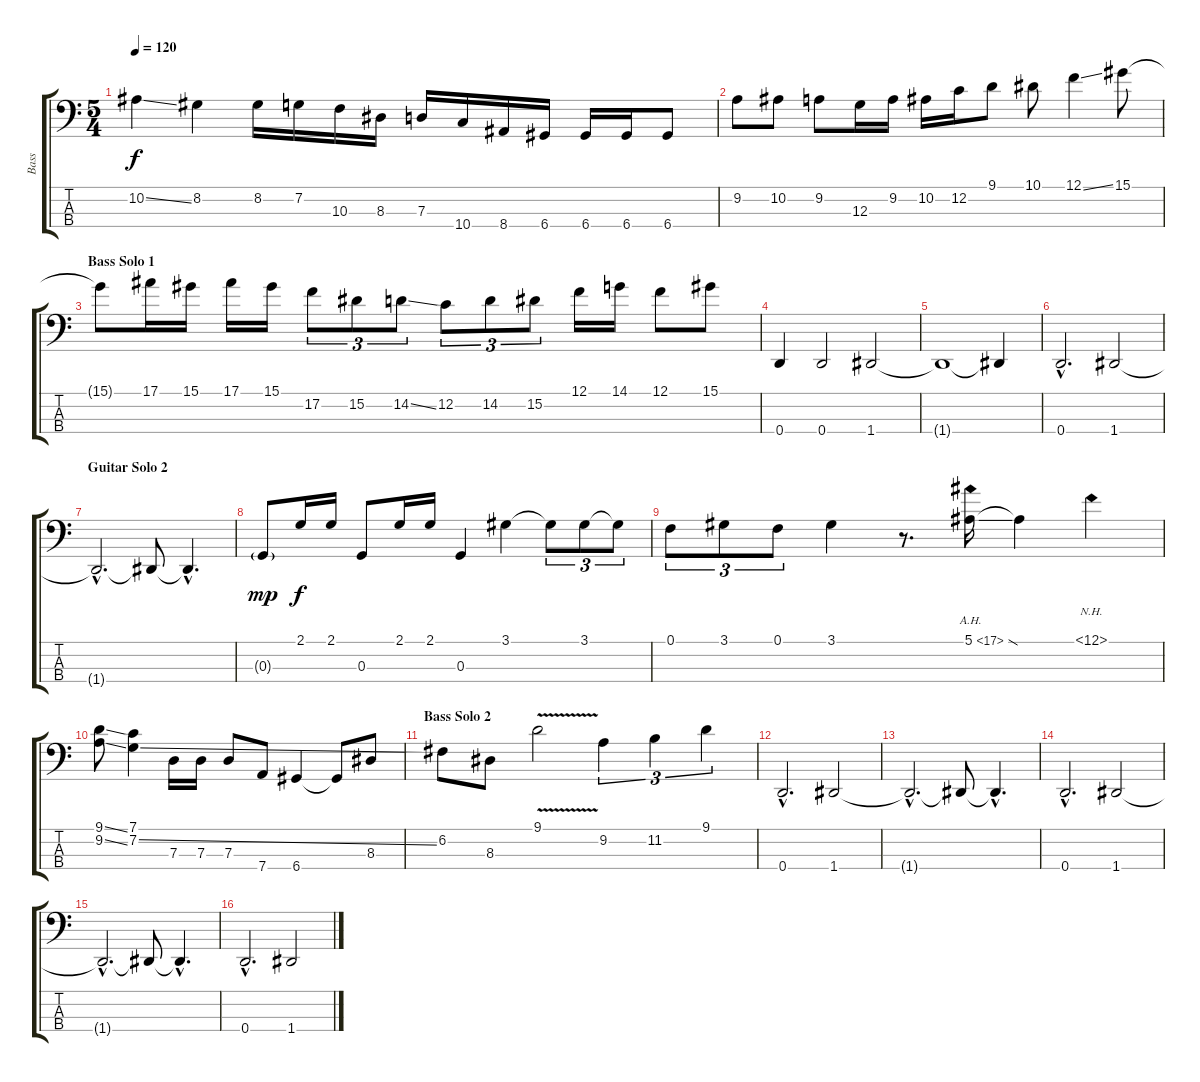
\track ("Bass" "Bass") {instrument fretlessbass}
\staff {score tabs}
\tuning (F2 C2 G1 D1) {hide}
\ts (5 4)
\tempo 120
\clef f4
\ks c
10.2{ss}.4{dy f} 8.2.4 8.2.16 7.2.16 10.3.16 8.3.16 7.3.16 10.4.16 8.4.16 6.4.16 6.4.16 6.4.16 6.4.8 |
9.2.8 10.2.8 9.2.8 12.3.16 9.2.16 10.2.16 12.2.16 9.1.8 10.1.8 12.1{ss}.4 15.1.8 |
\section ("" "Bass Solo 1")
15.1{t}.8 17.1.16 15.1.16 17.1.16 15.1.16 17.2.8{tu (3 2)} 15.2.8{tu (3 2)} 14.2{ss}.8{tu (3 2)} 12.2.8{tu (3 2)} 14.2.8{tu (3 2)} 15.2.8{tu (3 2)} 12.1.16 14.1.16 12.1.8 15.1.8 |
0.4.4 0.4.2 1.4.2 |
1.4{t}.1 1.4{t}.4 |
0.4{hac}.2{d} 1.4.2 |
\section ("" "Guitar Solo 2")
1.4{hac t}.2{d} 1.4{t}.8 1.4{hac t}.4{d} |
0.3{g}.8{dy mp} 2.1.16{dy f} 2.1.16 0.3.8 2.1.16 2.1.16 0.3.4 3.1.4 3.1{t}.8{tu (3 2)} 3.1.8{tu (3 2)} 3.1{t}.8{tu (3 2)} |
0.1.8{tu (3 2)} 3.1.8{tu (3 2)} 0.1.8{tu (3 2)} 3.1.4 r.8{d} 5.1{ah 12 ss}.16 5.1{t}.4 12.1{nh}.4 |
(9.1{ss} 9.2{ss}).8 (7.1 7.2{ss}).4 7.3.16 7.3.16 7.3.8 7.4.8 6.4.4 6.4{t}.8 8.3.8 |
\section ("" "Bass Solo 2")
6.2.8 8.3.8 9.1{v}.2 9.2.4{tu (3 2)} 11.2.4{tu (3 2)} 9.1.4{tu (3 2)} |
0.4{hac}.2{d} 1.4.2 |
1.4{hac t}.2{d} 1.4{t}.8 1.4{hac t}.4{d} |
0.4{hac}.2{d} 1.4.2 |
1.4{hac t}.2{d} 1.4{t}.8 1.4{hac t}.4{d} |
0.4{hac}.2{d} 1.4.2
